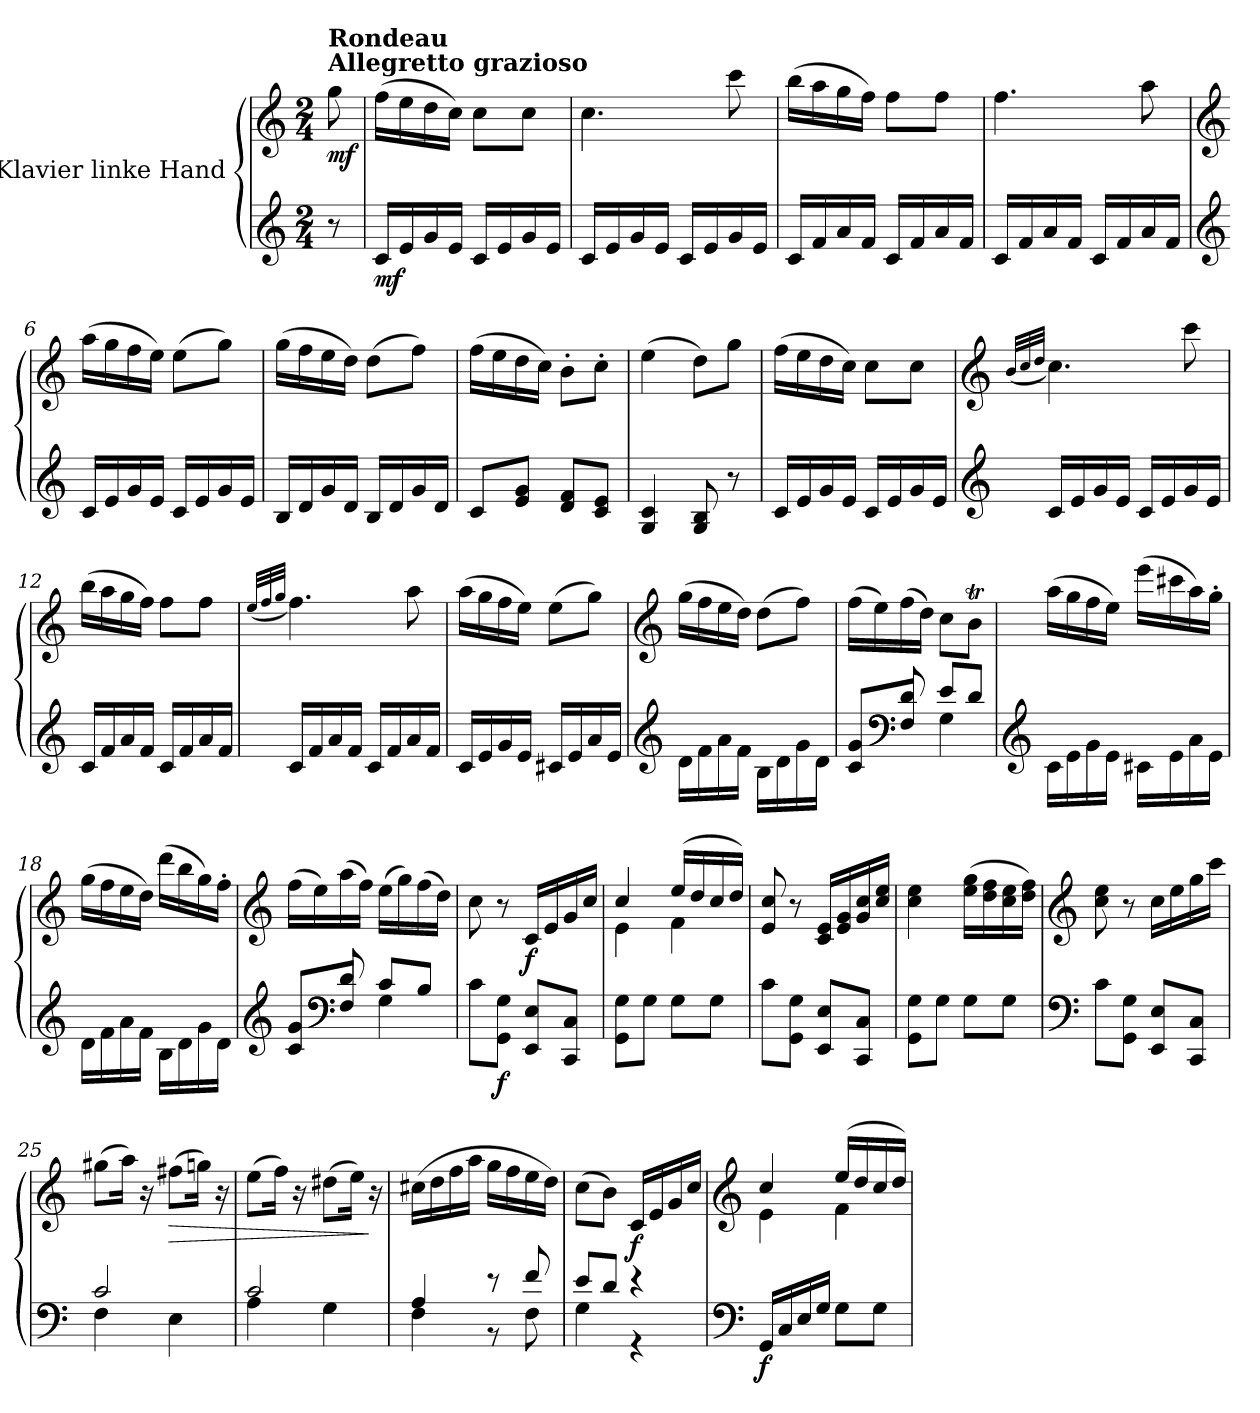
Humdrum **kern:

**kern	**kern	**dynam
*part1	*part1	*part1
*staff2	*staff1	*staff1/2
*I"Klavier linke Hand	*	*
*clefG2	*clefG2	*
*k[]	*k[]	*
*M2/4	*M2/4	*
=1	=1	=1
!	!LO:TX:a:B:t=Allegretto grazioso	!
!	!LO:TX:a:B:t=Rondeau	!
!	!	!LO:DY:b
8r	8gg\	mf
=2	=2	=2
!	!	!LO:DY:b=2
16c/LL	(16ff\LL	mf
16e/	16ee\	.
16g/	16dd\	.
16e/JJ	16cc\JJ)	.
16c/LL	8cc\L	.
16e/	.	.
16g/	8cc\J	.
16e/JJ	.	.
=3	=3	=3
16c/LL	4.cc\	.
16e/	.	.
16g/	.	.
16e/JJ	.	.
16c/LL	.	.
16e/	.	.
16g/	8ccc\	.
16e/JJ	.	.
=4	=4	=4
16c/LL	(16bb\LL	.
16f/	16aa\	.
16a/	16gg\	.
16f/JJ	16ff\JJ)	.
16c/LL	8ff\L	.
16f/	.	.
16a/	8ff\J	.
16f/JJ	.	.
!!LO:LB:g=z
=5	=5	=5
16c/LL	4.ff\	.
16f/	.	.
16a/	.	.
16f/JJ	.	.
16c/LL	.	.
16f/	.	.
16a/	8aa\	.
16f/JJ	.	.
!!LO:LB:g=z
=6	=6	=6
*clefG2	*clefG2	*
16c/LL	(16aa\LL	.
16e/	16gg\	.
16g/	16ff\	.
16e/JJ	16ee\JJ)	.
16c/LL	(8ee\L	.
16e/	.	.
16g/	8gg\J)	.
16e/JJ	.	.
=7	=7	=7
16B/LL	(16gg\LL	.
16d/	16ff\	.
16g/	16ee\	.
16d/JJ	16dd\JJ)	.
16B/LL	(8dd\L	.
16d/	.	.
16g/	8ff\J)	.
16d/JJ	.	.
=8	=8	=8
8c/L	(16ff\LL	.
.	16ee\	.
8e/ 8g/J	16dd\	.
.	16cc\JJ)	.
8d/ 8f/L	8b'\L	.
8c/ 8e/J	8cc'\J	.
=9	=9	=9
4G/ 4c/	(4ee\	.
8G/ 8B/	8dd\L)	.
8r	8gg\J	.
!!LO:LB:g=z
=10	=10	=10
16c/LL	(16ff\LL	.
16e/	16ee\	.
16g/	16dd\	.
16e/JJ	16cc\JJ)	.
16c/LL	8cc\L	.
16e/	.	.
16g/	8cc\J	.
16e/JJ	.	.
!!LO:PB:g=z
=11	=11	=11
*clefG2	*clefG2	*
.	(32qb/LLL	.
.	32qcc/	.
.	32qdd/JJJ	.
16c/LL	4.cc\)	.
16e/	.	.
16g/	.	.
16e/JJ	.	.
16c/LL	.	.
16e/	.	.
16g/	8ccc\	.
16e/JJ	.	.
=12	=12	=12
16c/LL	(16bb\LL	.
16f/	16aa\	.
16a/	16gg\	.
16f/JJ	16ff\JJ)	.
16c/LL	8ff\L	.
16f/	.	.
16a/	8ff\J	.
16f/JJ	.	.
=13	=13	=13
.	(32qee/LLL	.
.	32qff/	.
.	32qgg/JJJ	.
16c/LL	4.ff\)	.
16f/	.	.
16a/	.	.
16f/JJ	.	.
16c/LL	.	.
16f/	.	.
16a/	8aa\	.
16f/JJ	.	.
!!LO:LB:g=z
=14	=14	=14
16c/LL	(16aa\LL	.
16e/	16gg\	.
16g/	16ff\	.
16e/JJ	16ee\JJ)	.
16c#X/LL	(8ee\L	.
16e/	.	.
16a/	8gg\J)	.
16e/JJ	.	.
!!LO:LB:g=z
=15	=15	=15
*clefG2	*clefG2	*
*^	*	*
2ryy	16d\LL	(16gg\LL	.
.	16f\	16ff\	.
.	16a\	16ee\	.
.	16f\JJ	16dd\JJ)	.
.	16B\LL	(8dd\L	.
.	16d\	.	.
.	16g\	8ff\J)	.
.	16d\JJ	.	.
=16	=16	=16	=16
8ryy	8c/ 8g/L	(16ff\LL	.
.	.	16ee\)	.
*clefF4	*	*	*
8d/	8F/J	(16ff\	.
.	.	16dd\JJ)	.
8e/L	4G\	8cc\L	.
8d/J	.	8bt\J	.
=17	=17	=17	=17
*clefG2	*	*	*
2ryy	16c\LL	(16aa\LL	.
.	16e\	16gg\	.
.	16g\	16ff\	.
.	16e\JJ	16ee\JJ)	.
.	16c#X\LL	(16eee\LL	.
.	16e\	16ccc#X\	.
.	16a\	16aa\)	.
.	16e\JJ	16gg'\JJ	.
!!LO:LB:g=z
=18	=18	=18	=18
2ryy	16d\LL	(16gg\LL	.
.	16f\	16ff\	.
.	16a\	16ee\	.
.	16f\JJ	16dd\JJ)	.
.	16B\LL	(16ddd\LL	.
.	16d\	16bb\	.
.	16g\	16gg\)	.
.	16d\JJ	16ff'\JJ	.
!!LO:LB:g=z
=19	=19	=19	=19
*clefG2	*	*clefG2	*
8ryy	8c/ 8g/L	(16ff\LL	.
.	.	16ee\)	.
*clefF4	*	*	*
8d/	8F/J	(16aa\	.
.	.	16ff\JJ)	.
8c/L	4G\	(16ee\LL	.
.	.	16gg\)	.
8B/J	.	(16ff\	.
.	.	16dd\JJ)	.
*v	*v	*	*
=20	=20	=20
8c\L	8cc\	.
!	!	!LO:DY:b=2
8GG\ 8G\J	8r	f
!	!	!LO:DY:b
8EE/ 8E/L	16c/LL	f
.	16e/	.
8CC/ 8C/J	16g/	.
.	16cc/JJ	.
=21	=21	=21
*	*^	*
8GG\ 8G\L	4cc/	4e\	.
8G\J	.	.	.
8G\L	(16ee/LL	4f\	.
.	16dd/	.	.
8G\J	16cc/	.	.
.	16dd/JJ)	.	.
*	*v	*v	*
=22	=22	=22
8c\L	8e/ 8cc/	.
8GG\ 8G\J	8r	.
8EE/ 8E/L	16c/ 16e/LL	.
.	16e/ 16g/	.
8CC/ 8C/J	16g/ 16cc/	.
.	16cc/ 16ee/JJ	.
!!LO:LB:g=z
=23	=23	=23
8GG\ 8G\L	4cc\ 4ee\	.
8G\J	.	.
8G\L	(16ee\ 16gg\LL	.
.	16dd\ 16ff\	.
8G\J	16cc\ 16ee\	.
.	16dd\ 16ff\JJ)	.
!!LO:PB:g=z
=24	=24	=24
*clefF4	*clefG2	*
8c\L	8cc\ 8ee\	.
8GG\ 8G\J	8r	.
8EE/ 8E/L	16cc\LL	.
.	16ee\	.
8CC/ 8C/J	16gg\	.
.	16ccc\JJ	.
=25	=25	=25
*^	*	*
2c/	4F\	(8gg#X\L	.
.	.	16aa\Jk)	.
.	.	16r	.
!	!	!	!LO:HP:b
.	4E\	(8ff#X\L	>
.	.	16ggn\Jk)	.
.	.	16r	.
=26	=26	=26	=26
2c/	4A\	(8ee\L	.
.	.	16ff\Jk)	.
.	.	16r	.
.	4G\	(8dd#X\L	.
.	.	16ee\Jk)	.
.	.	16r	]
=27	=27	=27	=27
4A/	4F\	(16cc#X\LL	.
.	.	16dd\	.
.	.	16ff\	.
.	.	16aa\JJ	.
8r	8r	16gg\LL	.
.	.	16ff\	.
8f/	8F\	16ee\	.
.	.	16dd\JJ)	.
!!LO:LB:g=z
=28	=28	=28	=28
8e/L	4G\	(8cc\L	.
8d/J	.	8b\J)	.
!	!	!	!LO:DY:b
4r	4r	16c/LL	f
.	.	16e/	.
.	.	16g/	.
.	.	16cc/JJ	.
*v	*v	*	*
!!LO:LB:g=z
=29	=29	=29
*clefF4	*clefG2	*
*	*^	*
!	!	!	!LO:DY:b=2
16GG/LL	4cc/	4e\	f
16C/	.	.	.
16E/	.	.	.
16G/JJ	.	.	.
8G\L	(16ee/LL	4f\	.
.	16dd/	.	.
8G\J	16cc/	.	.
.	16dd/JJ)	.	.
*	*v	*v	*
=	=	=
*-	*-	*-
